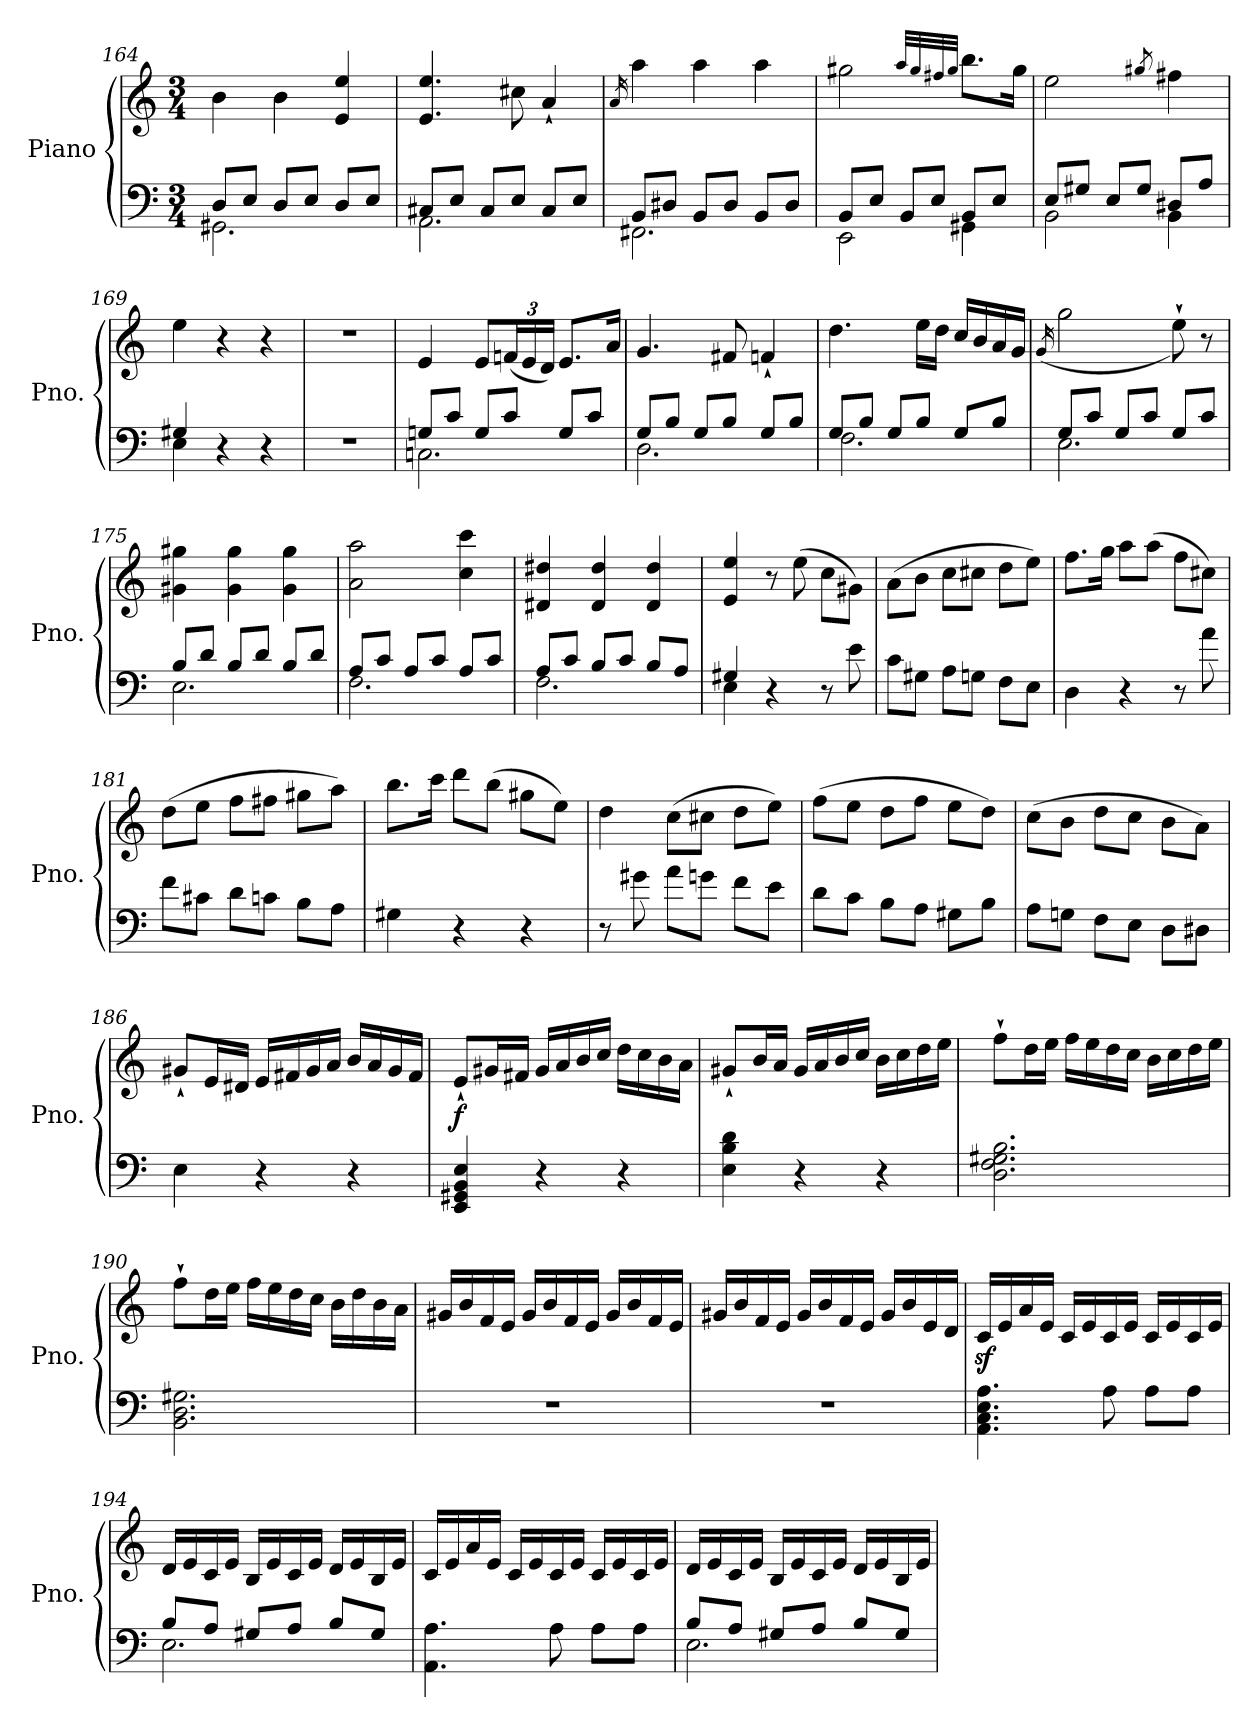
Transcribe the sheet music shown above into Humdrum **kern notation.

**kern	**kern	**dynam
*part1	*part1	*part1
*staff2	*staff1	*staff1/2
*I"Piano	*	*
*I'Pno.	*	*
*clefF4	*clefG2	*
*k[]	*k[]	*
*M3/4	*M3/4	*
=164	=164	=164
*^	*	*
8D/L	2.GG#X\	4b\	.
8E/J	.	.	.
8D/L	.	4b\	.
8E/J	.	.	.
8D/L	.	4e/ 4ee/	.
8E/J	.	.	.
=165	=165	=165	=165
8C#X/L	2.AA\	4.e/ 4.ee/	.
8E/J	.	.	.
8C#/L	.	.	.
8E/J	.	8cc#X\	.
8C#/L	.	4a`/	.
8E/J	.	.	.
=166	=166	=166	=166
.	.	16qa/	.
8BB/L	2.FF#X\	4aa\	.
8D#X/J	.	.	.
8BB/L	.	4aa\	.
8D#/J	.	.	.
8BB/L	.	4aa\	.
8D#/J	.	.	.
=167	=167	=167	=167
8BB/L	2EE\	2gg#X\	.
8E/J	.	.	.
8BB/L	.	.	.
8E/J	.	.	.
.	.	32qaa/LLL	.
.	.	32qgg#/	.
.	.	32qff#X/	.
.	.	32qgg#/JJJ	.
8BB/L	4GG#X\	8.bb\L	.
8E/J	.	.	.
.	.	16gg#\Jk	.
!!LO:LB:g=z
=168	=168	=168	=168
8E/L	2BB\	2ee\	.
8G#X/J	.	.	.
8E/L	.	.	.
8G#/J	.	.	.
.	.	8qgg#X/	.
8D#X/L	4BB\	4ff#X\	.
8A/J	.	.	.
!!LO:PB:g=z
=169	=169	=169	=169
4G#X/	4E\	4ee\	.
4r	4ryy	4r	.
4r	4ryy	4r	.
*v	*v	*	*
=170	=170	=170
2.r	2.r	.
=171	=171	=171
*^	*	*
8Gn/L	2.Cn\	4e/	.
8c/J	.	.	.
8G/L	.	8e/L	.
*	*	*Xbrackettup	*
8c/J	.	(24fn/L	.
.	.	24e/	.
.	.	24d/JJ)	.
8G/L	.	8.e/L	.
8c/J	.	.	.
.	.	16a/Jk	.
=172	=172	=172	=172
8G/L	2.D\	4.g/	.
8B/J	.	.	.
8G/L	.	.	.
8B/J	.	8f#X/	.
8G/L	.	4fn`/	.
8B/J	.	.	.
=173	=173	=173	=173
8G/L	2.F\	4.dd\	.
8B/J	.	.	.
8G/L	.	.	.
8B/J	.	16ee\LL	.
.	.	16dd\JJ	.
8G/L	.	16cc/LL	.
.	.	16b/	.
8B/J	.	16a/	.
.	.	16g/JJ	.
=174	=174	=174	=174
.	.	(16qg/	.
8G/L	2.E\	2gg\	.
8c/J	.	.	.
8G/L	.	.	.
8c/J	.	.	.
8G/L	.	8ee`\)	.
8c/J	.	8r	.
!!LO:LB:g=z
=175	=175	=175	=175
8B/L	2.E\	4g#X\ 4gg#X\	.
8d/J	.	.	.
8B/L	.	4g#\ 4gg#\	.
8d/J	.	.	.
8B/L	.	4g#\ 4gg#\	.
8d/J	.	.	.
=176	=176	=176	=176
8A/L	2.F\	2a\ 2aa\	.
8c/J	.	.	.
8A/L	.	.	.
8c/J	.	.	.
8A/L	.	4cc\ 4ccc\	.
8c/J	.	.	.
=177	=177	=177	=177
8A/L	2.F\	4d#X/ 4dd#X/	.
8c/J	.	.	.
8B/L	.	4d#/ 4dd#/	.
8c/J	.	.	.
8B/L	.	4d#/ 4dd#/	.
8A/J	.	.	.
=178	=178	=178	=178
4G#X/	4E\	4e/ 4ee/	.
4r	4ryy	8r	.
.	.	(8ee\	.
8r	4ryy	8cc\L	.
8e\	.	8g#X\J)	.
*v	*v	*	*
=179	=179	=179
8c\L	(8a\L	.
8G#X\J	8b\J	.
8A\L	8cc\L	.
8Gn\J	8cc#X\J	.
8F\L	8dd\L	.
8E\J	8ee\J)	.
=180	=180	=180
4D\	8.ff\L	.
.	16gg\Jk	.
4r	8aa\L	.
.	(8aa\J	.
8r	8ff\L	.
8a\	8cc#X\J)	.
!!LO:LB:g=z
=181	=181	=181
8f\L	(8dd\L	.
8c#X\J	8ee\J	.
8d\L	8ff\L	.
8cn\J	8ff#X\J	.
8B\L	8gg#X\L	.
8A\J	8aa\J)	.
=182	=182	=182
4G#X\	8.bb\L	.
.	16ccc\Jk	.
4r	8ddd\L	.
.	(8bb\J	.
4r	8gg#X\L	.
.	8ee\J)	.
=183	=183	=183
8r	4dd\	.
8g#X\	.	.
8a\L	(8cc\L	.
8gn\J	8cc#X\J	.
8f\L	8dd\L	.
8e\J	8ee\J)	.
=184	=184	=184
8d\L	(8ff\L	.
8c\J	8ee\J	.
8B\L	8dd\L	.
8A\J	8ff\J	.
8G#X\L	8ee\L	.
8B\J	8dd\J)	.
=185	=185	=185
8A\L	(8cc\L	.
8Gn\J	8b\J	.
8F\L	8dd\L	.
8E\J	8cc\J	.
8D\L	8b\L	.
8D#X\J	8a\J)	.
!!LO:LB:g=z
=186	=186	=186
4E\	8g#X`/L	.
.	16e/L	.
.	16d#X/JJ	.
4r	16e/LL	.
.	16f#X/	.
.	16g#/	.
.	16a/JJ	.
4r	16b/LL	.
.	16a/	.
.	16g#/	.
.	16f#/JJ	.
=187	=187	=187
!	!	!LO:DY:b
4EE/ 4GG#X/ 4BB/ 4E/	8e`/L	f
.	16g#X/L	.
.	16f#X/JJ	.
4r	16g#/LL	.
.	16a/	.
.	16b/	.
.	16cc/JJ	.
4r	16dd\LL	.
.	16cc\	.
.	16b\	.
.	16a\JJ	.
=188	=188	=188
4E\ 4B\ 4d\	8g#X`/L	.
.	16b/L	.
.	16a/JJ	.
4r	16g#/LL	.
.	16a/	.
.	16b/	.
.	16cc/JJ	.
4r	16b\LL	.
.	16cc\	.
.	16dd\	.
.	16ee\JJ	.
=189	=189	=189
2.D\ 2.F\ 2.G#X\ 2.B\	8ff`\L	.
.	16dd\L	.
.	16ee\JJ	.
.	16ff\LL	.
.	16ee\	.
.	16dd\	.
.	16cc\JJ	.
.	16b\LL	.
.	16cc\	.
.	16dd\	.
.	16ee\JJ	.
!!LO:LB:g=z
=190	=190	=190
2.BB\ 2.D\ 2.G#X\	8ff`\L	.
.	16dd\L	.
.	16ee\JJ	.
.	16ff\LL	.
.	16ee\	.
.	16dd\	.
.	16cc\JJ	.
.	16b\LL	.
.	16dd\	.
.	16b\	.
.	16a\JJ	.
=191	=191	=191
2.r	16g#X/LL	.
.	16b/	.
.	16f/	.
.	16e/JJ	.
.	16g#/LL	.
.	16b/	.
.	16f/	.
.	16e/JJ	.
.	16g#/LL	.
.	16b/	.
.	16f/	.
.	16e/JJ	.
=192	=192	=192
2.r	16g#X/LL	.
.	16b/	.
.	16f/	.
.	16e/JJ	.
.	16g#/LL	.
.	16b/	.
.	16f/	.
.	16e/JJ	.
.	16g#/LL	.
.	16b/	.
.	16e/	.
.	16d/JJ	.
=193	=193	=193
4.AA\ 4.C\ 4.E\ 4.A\	16cz</LL	.
.	16e/	.
.	16a/	.
.	16e/JJ	.
.	16c/LL	.
.	16e/	.
8A\	16c/	.
.	16e/JJ	.
8A\L	16c/LL	.
.	16e/	.
8A\J	16c/	.
.	16e/JJ	.
!!LO:LB:g=z
=194	=194	=194
*^	*	*
8B/L	2.E\	16d/LL	.
.	.	16e/	.
8A/J	.	16c/	.
.	.	16e/JJ	.
8G#X/L	.	16B/LL	.
.	.	16e/	.
8A/J	.	16c/	.
.	.	16e/JJ	.
8B/L	.	16d/LL	.
.	.	16e/	.
8G#/J	.	16B/	.
.	.	16e/JJ	.
*v	*v	*	*
=195	=195	=195
4.AA\ 4.A\	16c/LL	.
.	16e/	.
.	16a/	.
.	16e/JJ	.
.	16c/LL	.
.	16e/	.
8A\	16c/	.
.	16e/JJ	.
8A\L	16c/LL	.
.	16e/	.
8A\J	16c/	.
.	16e/JJ	.
=196	=196	=196
*^	*	*
8B/L	2.E\	16d/LL	.
.	.	16e/	.
8A/J	.	16c/	.
.	.	16e/JJ	.
8G#X/L	.	16B/LL	.
.	.	16e/	.
8A/J	.	16c/	.
.	.	16e/JJ	.
8B/L	.	16d/LL	.
.	.	16e/	.
8G#/J	.	16B/	.
.	.	16e/JJ	.
*v	*v	*	*
=	=	=
*-	*-	*-
